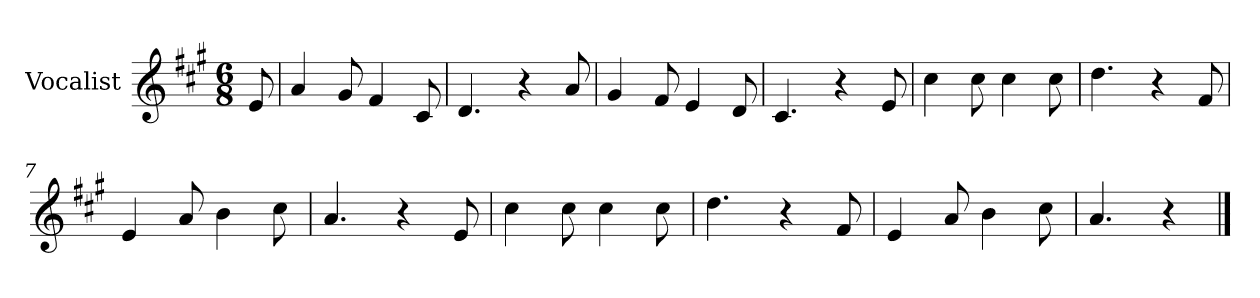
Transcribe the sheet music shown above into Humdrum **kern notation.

**kern
*part1
*staff1
*I"Vocalist
*k[f#c#g#]
*A:
*M6/8
=
8e
=1
4a
8g#
4f#
8c#
=2
4.d
4r
8a
=3
4g#
8f#
4e
8d
=4
4.c#
4r
8e
=5
4cc#
8cc#
4cc#
8cc#
=6
4.dd
4r
8f#
=7
4e
8a
4b
8cc#
=8
4.a
4r
8e
=9
4cc#
8cc#
4cc#
8cc#
=10
4.dd
4r
8f#
=11
4e
8a
4b
8cc#
=12
4.a
4r
==
*-
